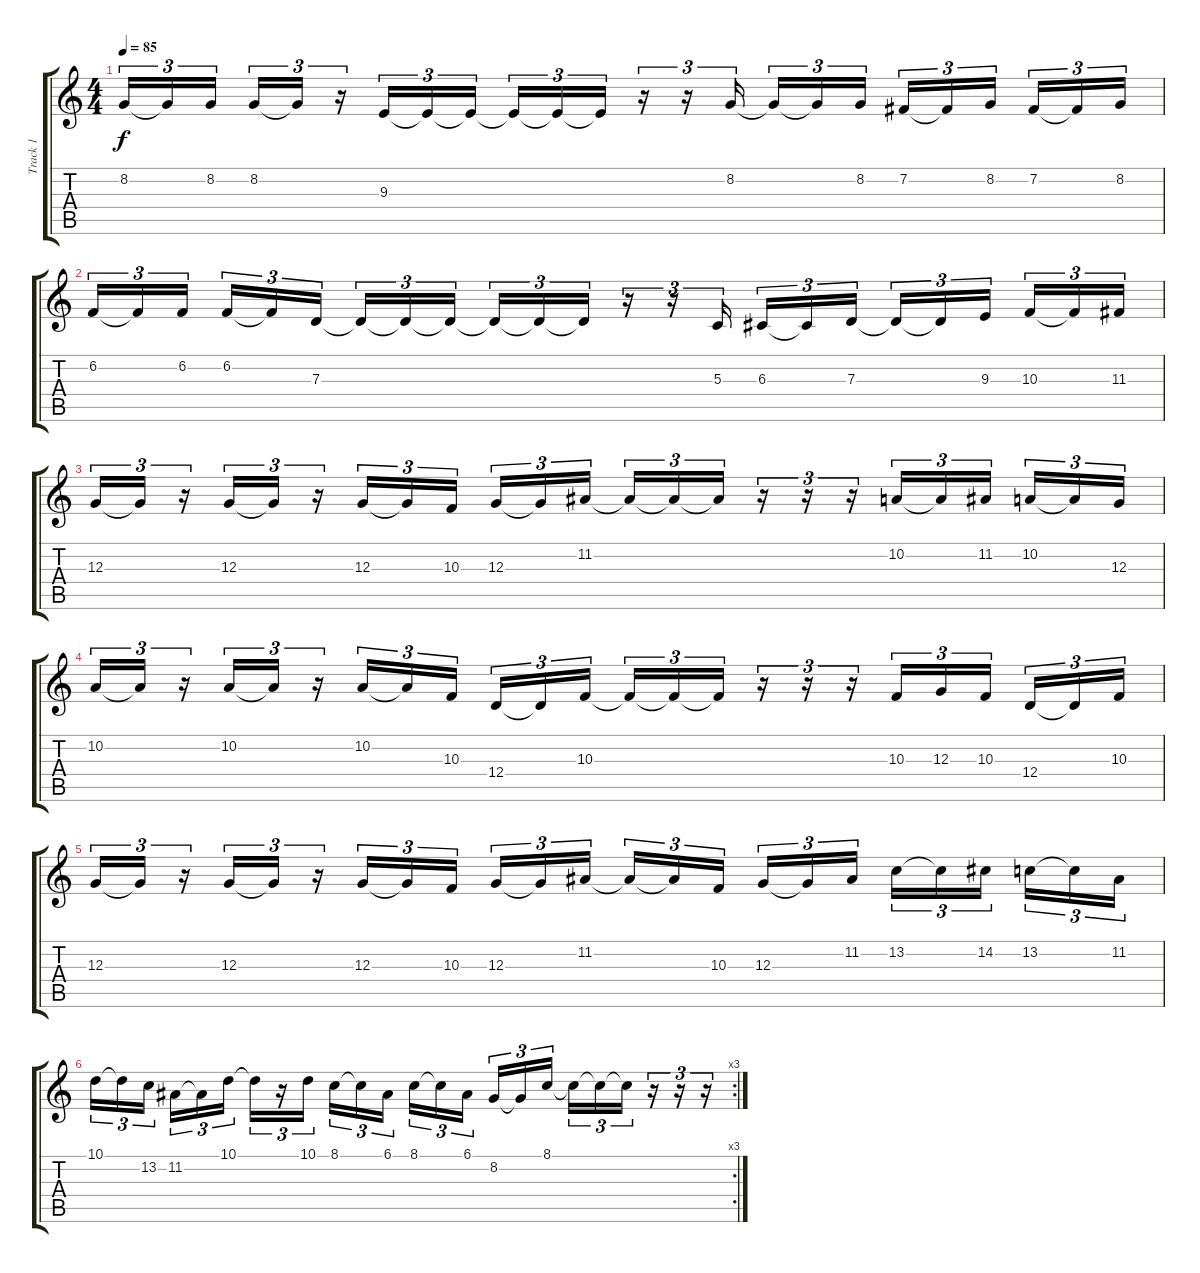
\track ("Track 1" "Track 1") {instrument lead5charang}
\staff {score tabs}
\tuning (E4 B3 G3 D3 A2 E2) {hide}
\ts (4 4)
\tempo 85
\clef g2
\ks c
8.2.16{tu (3 2) dy f} 8.2{t}.16{tu (3 2)} 8.2.16{tu (3 2) beam splitsecondary} 8.2.16{tu (3 2)} 8.2{t}.16{tu (3 2)} r.16{tu (3 2)} 9.3.16{tu (3 2)} 9.3{t}.16{tu (3 2)} 9.3{t}.16{tu (3 2) beam splitsecondary} 9.3{t}.16{tu (3 2)} 9.3{t}.16{tu (3 2)} 9.3{t}.16{tu (3 2)} r.16{tu (3 2)} r.16{tu (3 2)} 8.2.16{tu (3 2) beam splitsecondary} 8.2{t}.16{tu (3 2)} 8.2{t}.16{tu (3 2)} 8.2.16{tu (3 2)} 7.2.16{tu (3 2)} 7.2{t}.16{tu (3 2)} 8.2.16{tu (3 2) beam splitsecondary} 7.2.16{tu (3 2)} 7.2{t}.16{tu (3 2)} 8.2.16{tu (3 2)} |
6.2.16{tu (3 2)} 6.2{t}.16{tu (3 2)} 6.2.16{tu (3 2) beam splitsecondary} 6.2.16{tu (3 2)} 6.2{t}.16{tu (3 2)} 7.3.16{tu (3 2)} 7.3{t}.16{tu (3 2)} 7.3{t}.16{tu (3 2)} 7.3{t}.16{tu (3 2) beam splitsecondary} 7.3{t}.16{tu (3 2)} 7.3{t}.16{tu (3 2)} 7.3{t}.16{tu (3 2)} r.16{tu (3 2)} r.16{tu (3 2)} 5.3.16{tu (3 2) beam splitsecondary} 6.3.16{tu (3 2)} 6.3{t}.16{tu (3 2)} 7.3.16{tu (3 2)} 7.3{t}.16{tu (3 2)} 7.3{t}.16{tu (3 2)} 9.3.16{tu (3 2) beam splitsecondary} 10.3.16{tu (3 2)} 10.3{t}.16{tu (3 2)} 11.3.16{tu (3 2)} |
12.3.16{tu (3 2)} 12.3{t}.16{tu (3 2)} r.16{tu (3 2)} 12.3.16{tu (3 2)} 12.3{t}.16{tu (3 2)} r.16{tu (3 2)} 12.3.16{tu (3 2)} 12.3{t}.16{tu (3 2)} 10.3.16{tu (3 2) beam splitsecondary} 12.3.16{tu (3 2)} 12.3{t}.16{tu (3 2)} 11.2.16{tu (3 2)} 11.2{t}.16{tu (3 2)} 11.2{t}.16{tu (3 2)} 11.2{t}.16{tu (3 2)} r.16{tu (3 2)} r.16{tu (3 2)} r.16{tu (3 2)} 10.2.16{tu (3 2)} 10.2{t}.16{tu (3 2)} 11.2.16{tu (3 2) beam splitsecondary} 10.2.16{tu (3 2)} 10.2{t}.16{tu (3 2)} 12.3.16{tu (3 2)} |
10.2.16{tu (3 2)} 10.2{t}.16{tu (3 2)} r.16{tu (3 2)} 10.2.16{tu (3 2)} 10.2{t}.16{tu (3 2)} r.16{tu (3 2)} 10.2.16{tu (3 2)} 10.2{t}.16{tu (3 2)} 10.3.16{tu (3 2) beam splitsecondary} 12.4.16{tu (3 2)} 12.4{t}.16{tu (3 2)} 10.3.16{tu (3 2)} 10.3{t}.16{tu (3 2)} 10.3{t}.16{tu (3 2)} 10.3{t}.16{tu (3 2)} r.16{tu (3 2)} r.16{tu (3 2)} r.16{tu (3 2)} 10.3.16{tu (3 2)} 12.3.16{tu (3 2)} 10.3.16{tu (3 2) beam splitsecondary} 12.4.16{tu (3 2)} 12.4{t}.16{tu (3 2)} 10.3.16{tu (3 2)} |
12.3.16{tu (3 2)} 12.3{t}.16{tu (3 2)} r.16{tu (3 2)} 12.3.16{tu (3 2)} 12.3{t}.16{tu (3 2)} r.16{tu (3 2)} 12.3.16{tu (3 2)} 12.3{t}.16{tu (3 2)} 10.3.16{tu (3 2) beam splitsecondary} 12.3.16{tu (3 2)} 12.3{t}.16{tu (3 2)} 11.2.16{tu (3 2)} 11.2{t}.16{tu (3 2)} 11.2{t}.16{tu (3 2)} 10.3.16{tu (3 2) beam splitsecondary} 12.3.16{tu (3 2)} 12.3{t}.16{tu (3 2)} 11.2.16{tu (3 2)} 13.2.16{tu (3 2)} 13.2{t}.16{tu (3 2)} 14.2.16{tu (3 2) beam splitsecondary} 13.2.16{tu (3 2)} 13.2{t}.16{tu (3 2)} 11.2.16{tu (3 2)} |
\rc 3
10.1.16{tu (3 2)} 10.1{t}.16{tu (3 2)} 13.2.16{tu (3 2) beam splitsecondary} 11.2.16{tu (3 2)} 11.2{t}.16{tu (3 2)} 10.1.16{tu (3 2)} 10.1{t}.16{tu (3 2)} r.16{tu (3 2)} 10.1.16{tu (3 2) beam splitsecondary} 8.1.16{tu (3 2)} 8.1{t}.16{tu (3 2)} 6.1.16{tu (3 2)} 8.1.16{tu (3 2)} 8.1{t}.16{tu (3 2)} 6.1.16{tu (3 2) beam splitsecondary} 8.2.16{tu (3 2)} 8.2{t}.16{tu (3 2)} 8.1.16{tu (3 2)} 8.1{t}.16{tu (3 2)} 8.1{t}.16{tu (3 2)} 8.1{t}.16{tu (3 2)} r.16{tu (3 2)} r.16{tu (3 2)} r.16{tu (3 2)}
